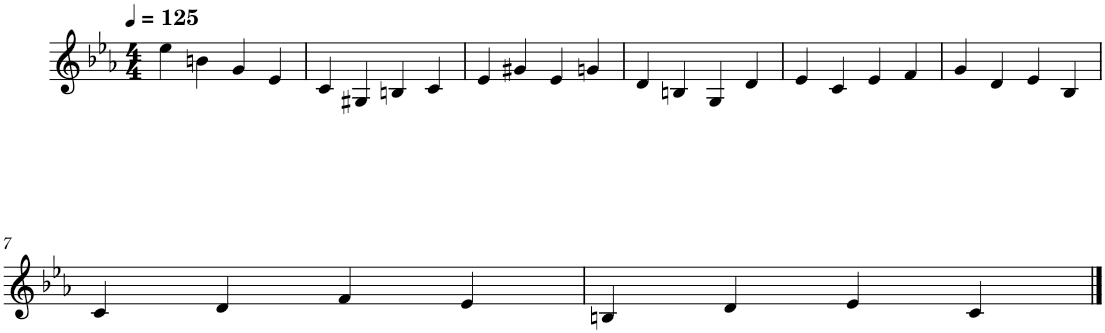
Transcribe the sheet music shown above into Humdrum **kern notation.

**kern
*part1
*staff1
*I"Piano
*I'Pno.
*clefG2
*k[b-e-a-]
*M4/4
*MM125
=1
4ee-\
4bn\
4g/
4e-/
=2
4c/
4G#X/
4Bn/
4c/
=3
4e-/
4g#X/
4e-/
4gn/
=4
4d/
4Bn/
4G/
4d/
=5
4e-/
4c/
4e-/
4f/
=6
4g/
4d/
4e-/
4B-/
!!LO:LB:g=z
=7
4c/
4d/
4f/
4e-/
=8
4Bn/
4d/
4e-/
4c/
==
*-
